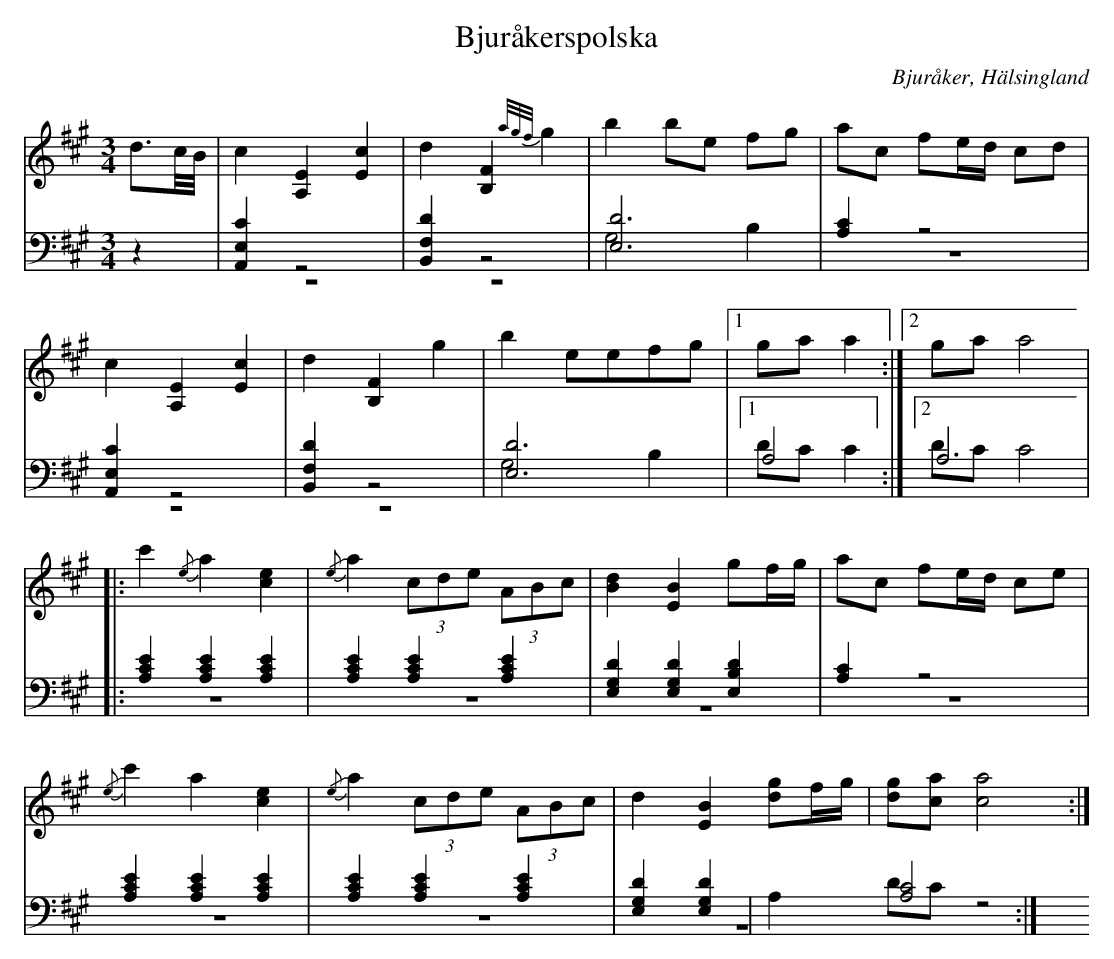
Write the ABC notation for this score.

X:1
T: Bjuråkerspolska
O: Bjuråker, Hälsingland
M: 3/4
L: 1/8
K: A
V:1
V:2
V:3 merge
V:1
d3/2c//B//|c2 [A,2E2] [E2c2]|d2 [B,2F2] {a/g/f/}g2|b2 be fg|ac fe/d/ cd|
c2 [A,2E2] [E2c2]|d2 [B,2F2] g2|b2 eefg|1 ga a2:|2 ga a4|
|:c'2 {/e}a2 [c2e2]|{/e}a2 (3cde (3ABc|[B2d2] [E2B2] gf/g/|ac fe/d/ ce|
{/e}c'2 a2 [c2e2]|{/e}a2 (3cde (3ABc|d2 [E2B2] [dg]f/g/|[dg][ca] [c4a4]:|
V:2 clef=bass
z2|[A,,2E,2C2] z4|[B,,2F,2D2] z4|[E,6D6]|[A,2C2] z4|
[A,,2E,2C2] z4|[B,,2F,2D2] z4|[E,6D6]|1 A,4:|2 A,6|
|:[A,2C2E2] [A,2C2E2] [A,2C2E2]|[A,2C2E2] [A,2C2E2] [A,2C2E2]|[E,2G,2D2] [E,2G,2D2] [E,2B,2D2]|[A,2C2] z4|
[A,2C2E2] [A,2C2E2] [A,2C2E2]|[A,2C2E2] [A,2C2E2] [A,2C2E2]|[E,2G,2D2] [E,2G,2D2] |A,2 [A,4C4]:|
V:3  clef=bass
z2|z6|z6|G,4 B,2|z6|
z6|z6|G,4 B,2|1 DC C2:|2 DC C4|
|:z6|z6|z6|z6|
z6|z6|z6|DC z4:|
